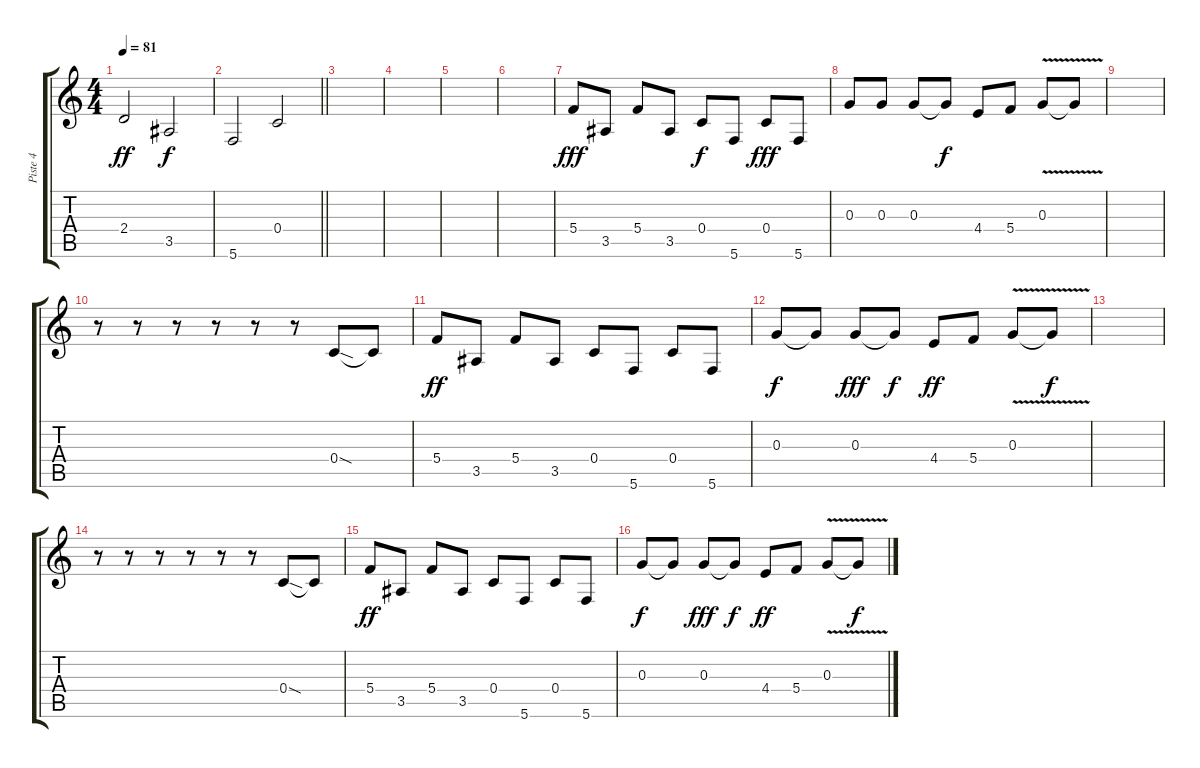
\track ("Piste 4" "Piste 4") {instrument distortionguitar}
\staff {score tabs}
\tuning (E4 C4 G3 C3 G2 C2) {hide}
\ts (4 4)
\tempo 81
\clef g2
\ks c
2.4.2{dy ff instrument distortionguitar} 3.5.2{dy f} |
\barLineRight lightlight
5.6.2 0.4.2 |
|
|
|
|
5.4.8{dy fff} 3.5.8 5.4.8 3.5.8 0.4.8{dy f} 5.6.8 0.4.8{dy fff} 5.6.8 |
0.3.8 0.3.8 0.3.8 0.3{t}.8{dy f} 4.4.8 5.4.8 0.3{v}.8 0.3{t}.8 |
|
r.8 r.8 r.8 r.8 r.8 r.8 0.4{sod}.8 0.4{t}.8 |
5.4.8{dy ff} 3.5.8 5.4.8 3.5.8 0.4.8 5.6.8 0.4.8 5.6.8 |
0.3.8{dy f} 0.3{t}.8 0.3.8{dy fff} 0.3{t}.8{dy f} 4.4.8{dy ff} 5.4.8 0.3{v}.8 0.3{t}.8{dy f} |
|
r.8 r.8 r.8 r.8 r.8 r.8 0.4{sod}.8 0.4{t}.8 |
5.4.8{dy ff} 3.5.8 5.4.8 3.5.8 0.4.8 5.6.8 0.4.8 5.6.8 |
0.3.8{dy f} 0.3{t}.8 0.3.8{dy fff} 0.3{t}.8{dy f} 4.4.8{dy ff} 5.4.8 0.3{v}.8 0.3{t}.8{dy f}
